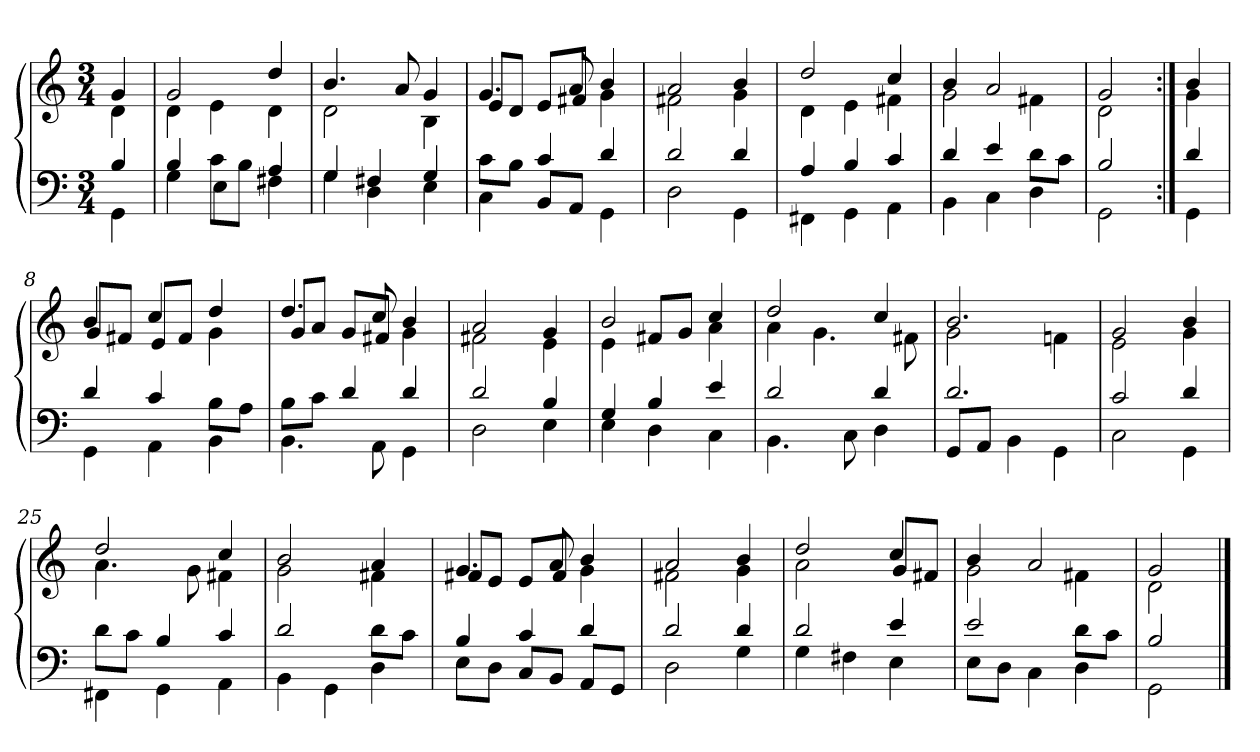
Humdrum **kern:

**kern	**kern
*part1	*part1
*staff2	*staff1
*clefF4	*clefG2
*M3/4	*M3/4
=	=
*^	*^
4B	4GG	4g	4d
=1	=1	=1	=1
4B	4G	2g	4d
8c\L	4E	.	4e
8B\J	.	.	.
4A	4F#	4dd	4d
=2	=2	=2	=2
4G	4G	4.b	2d
4F#	4D	.	.
.	.	8a	.
4G	4E	4g	4B
=3	=3	=3	=3
8c\L	4C	4.g	8e/L
8B\J	.	.	8d/J
4c	8BB/L	.	8e/L
.	8AA/J	8a	8f#/J
4d	4GG	4b	4g
=4	=4	=4	=4
2d	2D	2a	2f#
4d	4GG	4b	4g
=5	=5	=5	=5
4A	4FF#	2dd	4d
4B	4GG	.	4e
4c	4AA	4cc	4f#
=6	=6	=6	=6
4d	4BB	4b	2g
4e	4C	2a	.
8d\L	4D	.	4f#
8c\J	.	.	.
=7	=7	=7	=7
2B	2GG	2g	2d
=:|!	=:|!	=:|!	=:|!
4d	4GG	4b	4g
=8	=8	=8	=8
4d	4GG	4b	8g/L
.	.	.	8f#/J
4c	4AA	4cc	8e/L
.	.	.	8f#/J
8B\L	4BB	4dd	4g
8A\J	.	.	.
=9	=9	=9	=9
8B\L	4.BB	4.dd	8g/L
8c\J	.	.	8a/J
4d	.	.	8g/L
.	8AA	8cc	8f#/J
4d	4GG	4b	4g
=20	=20	=20	=20
2d	2D	2a	2f#
4B	4E	4g	4e
=21	=21	=21	=21
4G	4E	2b	4e
4B	4D	.	8f#/L
.	.	.	8g/J
4e	4C	4cc	4a
=22	=22	=22	=22
2d	4.BB	2dd	4a
.	.	.	4.g
.	8C	.	.
4d	4D	4cc	.
.	.	.	8f#
=23	=23	=23	=23
2.d	8GG/L	2.b	2g
.	8AA/J	.	.
.	4BB	.	.
.	4GG	.	4fn
=24	=24	=24	=24
2c	2C	2g	2e
4d	4GG	4b	4g
=25	=25	=25	=25
8d\L	4FF#	2dd	4.a
8c\J	.	.	.
4B	4GG	.	.
.	.	.	8g
4c	4AA	4cc	4f#
=26	=26	=26	=26
2d	4BB	2b	2g
.	4GG	.	.
8d\L	4D	4a	4f#
8c\J	.	.	.
=27	=27	=27	=27
4B	8E\L	4.g	8f#/L
.	8D\J	.	8e/J
4c	8C/L	.	8e/L
.	8BB/J	8a	8f#/J
4d	8AA/L	4b	4g
.	8GG/J	.	.
=28	=28	=28	=28
2d	2D	2a	2f#
4d	4G	4b	4g
=29	=29	=29	=29
2d	4G	2dd	2a
.	4F#	.	.
4e	4E	4cc	8g/L
.	.	.	8f#/J
=30	=30	=30	=30
2e	8E\L	4b	2g
.	8D\J	.	.
.	4C	2a	.
8d\L	4D	.	4f#
8c\J	.	.	.
=31	=31	=31	=31
2B	2GG	2g	2d
*v	*v	*	*
*	*v	*v
==	==
*-	*-
